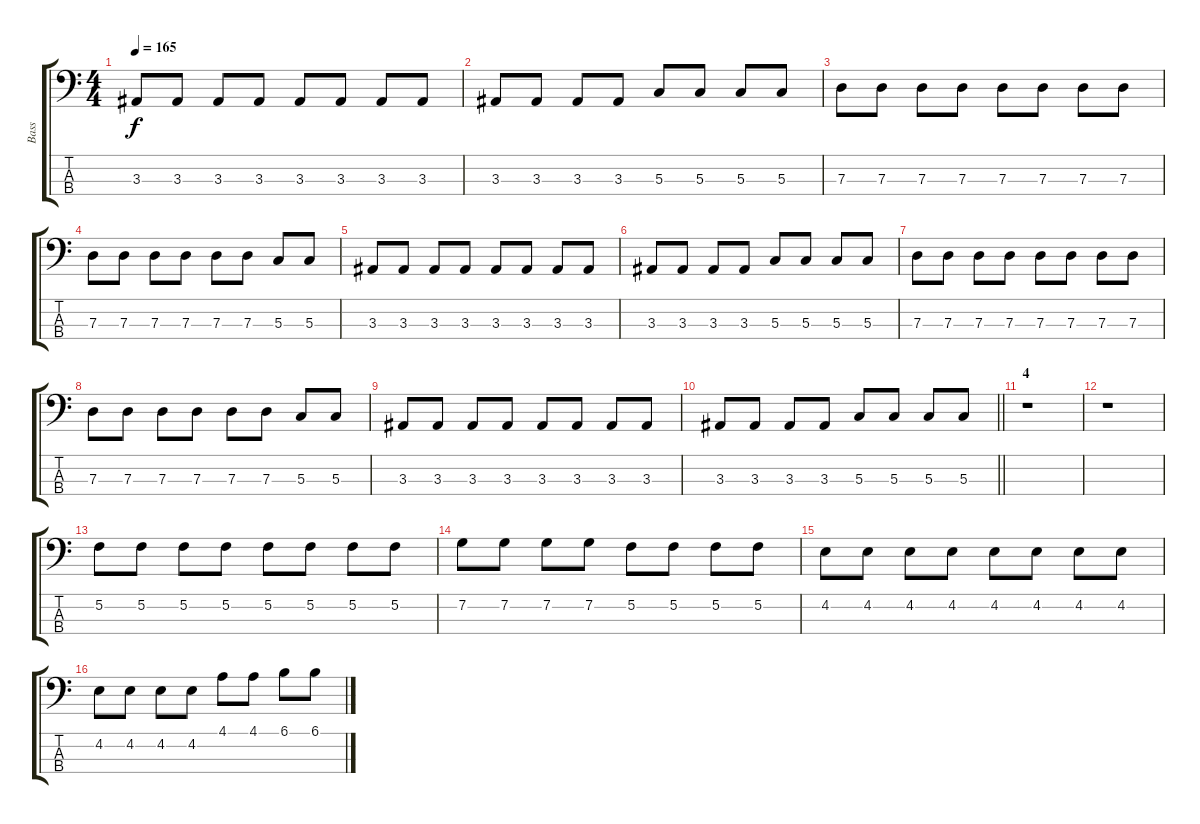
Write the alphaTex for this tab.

\track ("Bass" "Bass") {instrument electricbassfinger}
\staff {score tabs}
\tuning (F2 C2 G1 D1) {hide}
\ts (4 4)
\tempo 165
\clef f4
\ks c
3.3.8{dy f} 3.3.8 3.3.8 3.3.8 3.3.8 3.3.8 3.3.8 3.3.8 |
3.3.8 3.3.8 3.3.8 3.3.8 5.3.8 5.3.8 5.3.8 5.3.8 |
7.3.8 7.3.8 7.3.8 7.3.8 7.3.8 7.3.8 7.3.8 7.3.8 |
7.3.8 7.3.8 7.3.8 7.3.8 7.3.8 7.3.8 5.3.8 5.3.8 |
3.3.8 3.3.8 3.3.8 3.3.8 3.3.8 3.3.8 3.3.8 3.3.8 |
3.3.8 3.3.8 3.3.8 3.3.8 5.3.8 5.3.8 5.3.8 5.3.8 |
7.3.8 7.3.8 7.3.8 7.3.8 7.3.8 7.3.8 7.3.8 7.3.8 |
7.3.8 7.3.8 7.3.8 7.3.8 7.3.8 7.3.8 5.3.8 5.3.8 |
3.3.8 3.3.8 3.3.8 3.3.8 3.3.8 3.3.8 3.3.8 3.3.8 |
\barLineRight lightlight
3.3.8 3.3.8 3.3.8 3.3.8 5.3.8 5.3.8 5.3.8 5.3.8 |
\section ("" "4")
r.1 |
r.1 |
5.2.8 5.2.8 5.2.8 5.2.8 5.2.8 5.2.8 5.2.8 5.2.8 |
7.2.8 7.2.8 7.2.8 7.2.8 5.2.8 5.2.8 5.2.8 5.2.8 |
4.2.8 4.2.8 4.2.8 4.2.8 4.2.8 4.2.8 4.2.8 4.2.8 |
4.2.8 4.2.8 4.2.8 4.2.8 4.1.8 4.1.8 6.1.8 6.1.8
